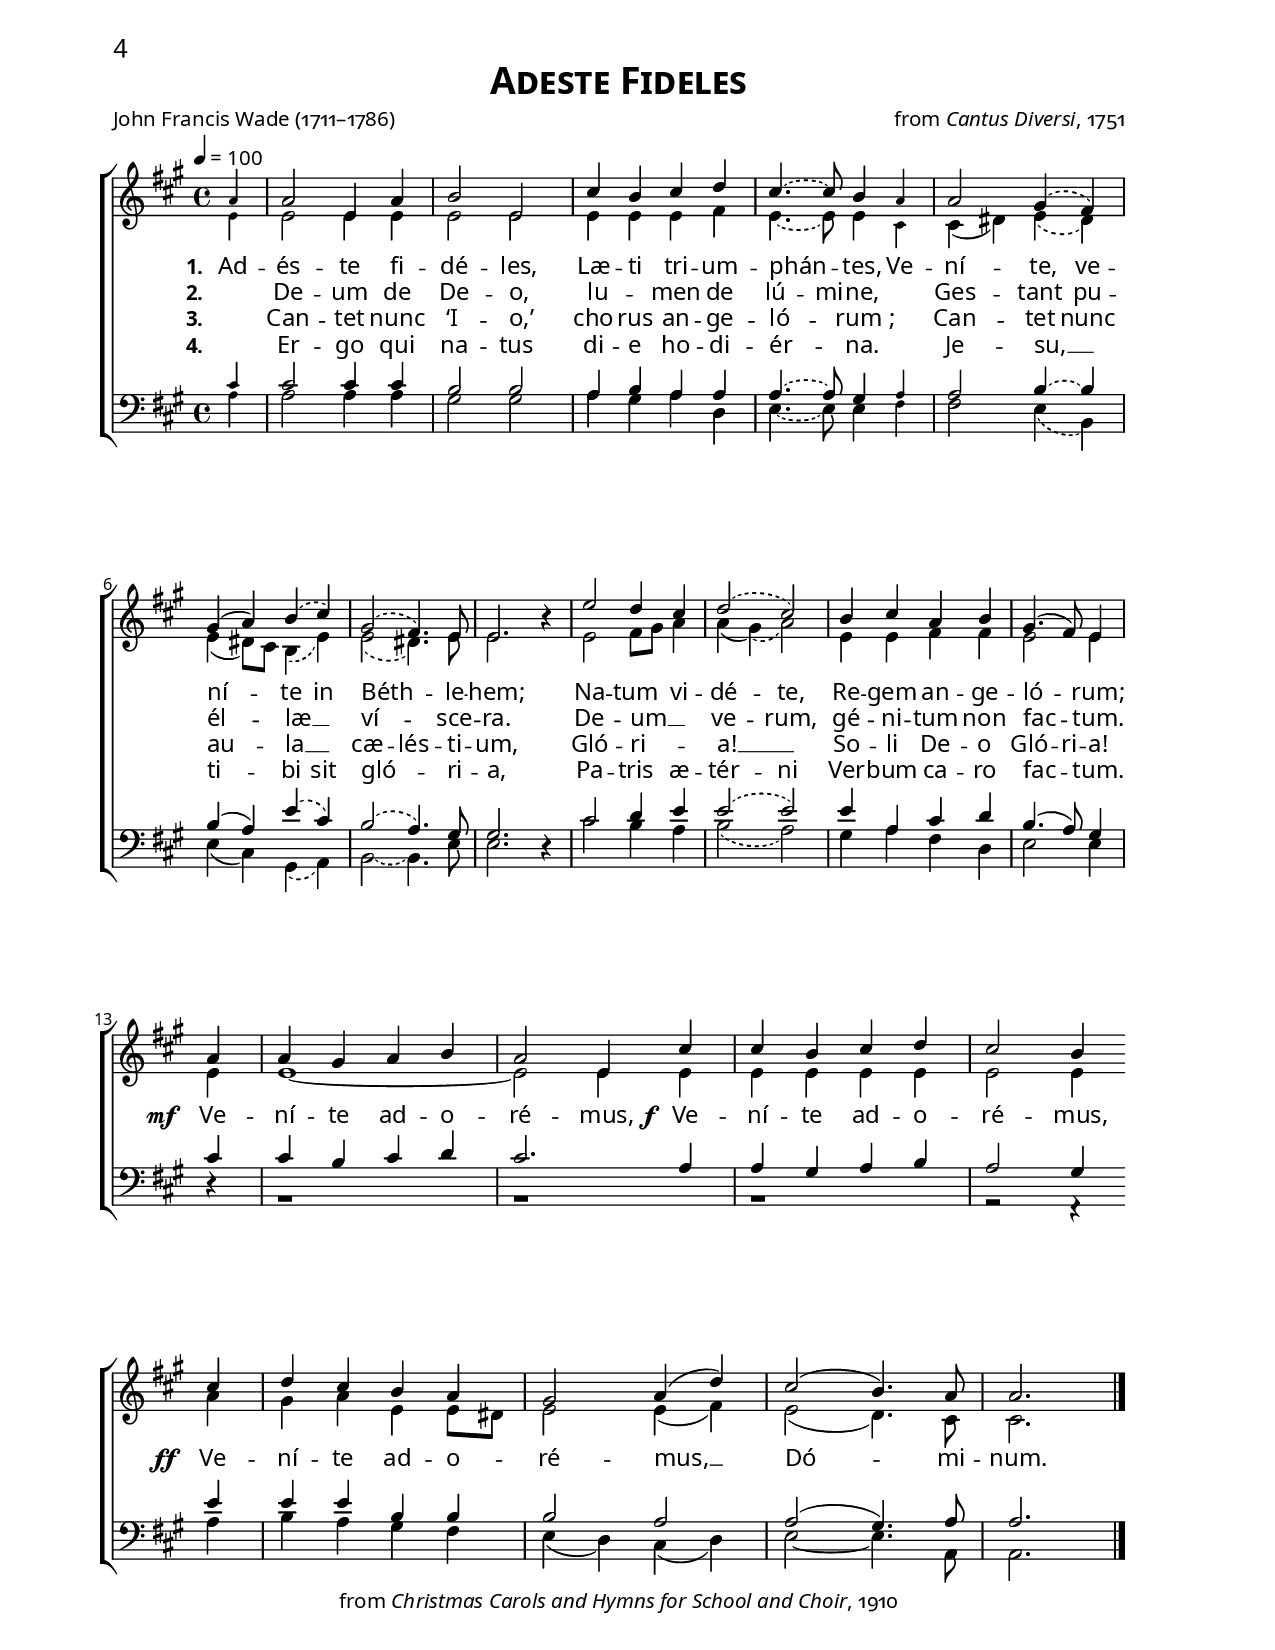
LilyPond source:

\version "2.14.2"
\include "util.ly"
\header {
  title = \markup{\override #'(font-name . "Garamond Premier Pro Semibold"){ \abs-fontsize #18 \smallCapsOldStyle"Adeste Fideles"}}
  poet = \markup\oldStyleNum"John Francis Wade (1711–1786)"
  composer = \markup\concat{"from " \italic"Cantus Diversi" \oldStyleNum", 1751"}
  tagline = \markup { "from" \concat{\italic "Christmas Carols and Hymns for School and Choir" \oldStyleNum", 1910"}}
}
\paper {
  paper-height = 11\in
  paper-width = 8.5\in
  indent = 0\in
  %system-system-spacing = #'((basic-distance . 10) (padding . 0))
  %system-system-spacing =
  %  #'((basic-distance . 0)
  %     (minimum-distance . 0)
  %     (padding . -10)
  %     (stretchability . 100))
  ragged-last-bottom = ##f
  ragged-bottom = ##f
  two-sided = ##t
  inner-margin = 1\in
  outer-margin = 0.75\in
  top-margin = 0.26\in
  bottom-margin = 0.25\in
  first-page-number = #004
  print-first-page-number = ##t
  headerLine = ""
  oddHeaderMarkup = \markup\fill-line{
     \override #'(font-name . "Garamond Premier Pro")\abs-fontsize #12.5
     \combine 
        \fill-line{"" \on-the-fly #print-page-number-check-first
        \oldStylePageNum""
        }
        \fill-line{\headerLine}
  }
  evenHeaderMarkup = \markup {
     \override #'(font-name . "Garamond Premier Pro")\abs-fontsize #12.5
     \combine
        \on-the-fly #print-page-number-check-first
        \oldStylePageNum""
        \fill-line{\headerLine}
  }
}
#(set-global-staff-size 18) \paper{ #(define fonts (make-pango-font-tree "Garamond Premier Pro" "Garamond Premier Pro" "Garamond Premier Pro" (/ 18 20))) }
global = {
  \key a \major
  \time 4/4
  \autoBeamOff
  \override DynamicLineSpanner #'staff-padding = #0.0
  \override DynamicLineSpanner #'Y-extent = #'(-0.5 . 1.5)
}

sopMusic = \relative c'' {
  \tempo 4 = 100
  \partial 4 \teeny a4 | \normalsize
  a2 e4 a |
  b2 e, |
  cis'4 b cis d |
  \tieDashed\slurDashed cis4.~ cis8 b4 \teeny a | \normalsize
  a2 gis4( fis) | \break
  
  \tieSolid\slurSolid
  gis( a) \slurDashed b( cis) |
  gis2( fis4.) e8 |
  e2. b'4\rest |
  e2 d4 cis |
  \slurDashed d2( cis) |
  b4 cis a b |
  \slurSolid \partial 4*3 gis4.( fis8) e4 | \break
  
  \partial 4 a4 |
  a gis a b |
  a2 e4 cis'4 |
  cis b cis d |
  cis2 b4 \bar""\break cis |
  
  d cis b a |
  gis2 a4( d) |
  cis2( b4.) a8) |
  \partial 4*3 a2. \bar "|."
}
sopWords = \lyricmode {
  
}

altoMusic = \relative c' {
  \partial 4 \teeny e4 | \normalsize
  e2 e4 e |
  e2 e |
  e4 e e fis |
  \tieDashed\slurDashed e4.~ e8 e4 \teeny cis | \normalsize
  \slurSolid cis( dis) \slurDashed e( dis) |
  
  \tieSolid\slurSolid e( dis8[) cis] \slurDashed b4( e) |
  e2( dis4.) e8 |
  e2. s4 |
  e2 fis8[ gis] a4 |
  \slurSolid a( \slurDashed gis)( a2) |
  e4 e fis fis |
  \slurSolid \partial 4*3 e2 e4 |
  
  e4 |
  e1~ |
  e2 e4 e |
  e e e e |
  e2 e4 a |
  
  gis a e e8[ dis] |
  e2 e4( fis) |
  e2( d4.) cis8 |
  \partial 4*3 cis2. \bar "|."
}
altoWords = {
  \dropLyricsV
  \lyricmode {
    \set stanza = #"1. "
  \set ignoreMelismata = ##t
    Ad -- és -- te fi -- dé -- les, Læ -- ti tri -- um -- phán -- _ tes,
    Ve -- ní -- te, ve -- ní -- _ te in Béth -- _ le -- hem; Na -- tum vi -- dé -- te,
    Re -- gem an -- ge -- ló -- _ rum;
  \unset ignoreMelismata
  }
  \set stanza = \markup\dynamic"mf  "
  \lyricmode {
    Ve -- ní -- te ad -- o -- ré -- mus,
  }
  \set stanza = \markup\dynamic" f "
  \lyricmode {
    Ve -- ní -- te ad -- o -- ré -- mus,
  }
  \set stanza = \markup\dynamic"ff  "
  \lyricmode {
    \raiseLyrics
    Ve -- ní -- te ad -- o -- ré -- mus, __ Dó -- mi -- num.
  }
}
altoWordsII = \lyricmode {
  \dropLyricsV
  \set stanza = #"2. "
  \set ignoreMelismata = ##t
  _ De -- um de De -- o, lu -- _ men de lú -- mi -- ne, ""
  Ges -- tant pu -- él -- _ læ __ _ ví -- _ sce -- ra.
  De -- um __ _ ve -- rum, gé -- ni -- tum non fac -- _ tum.
}
altoWordsIII = \lyricmode {
  \dropLyricsV
  \set stanza = #"3. "
  \set ignoreMelismata = ##t
  _ Can -- tet nunc ‘I -- o,’ cho -- rus an -- ge -- ló -- _ rum_; ""
  Can -- tet nunc au -- _ la __ _ cæ -- lés -- ti -- um,
  Gló -- ri -- _ a! __ _ So -- li De -- o Gló -- ri -- a!
}
altoWordsIV = \lyricmode {
  \dropLyricsV
  \set stanza = #"4. "
  \set ignoreMelismata = ##t
  _ Er -- go qui na -- tus di -- e ho -- di -- ér -- _ na. ""
  Je -- su, __ _ ti -- _ bi sit gló -- _ ri -- a,
  Pa -- tris æ -- tér -- ni Ver -- bum ca -- ro fac -- _ tum.
}

tenorMusic = \relative c' {
  \partial 4 \teeny cis4 | \normalsize
  cis2 cis4 cis |
  b2 b |
  a4 b a a |
  \tieDashed\slurDashed a4.~ a8 gis4 \teeny a | \normalsize
  a2 b4~ b |
  
  \tieSolid\slurSolid b( a) \slurDashed e'( cis) |
  b2( a4.) gis8 |
  gis2. d4\rest |
  cis'2 d4 e |
  \slurDashed e2( e2) |
  e4 a, cis d |
  \slurSolid \partial 4*3 b4.( a8) gis4 |
  
  \partial 4 cis4 |
  cis b cis d |
  cis2. a4 |
  a gis a b |
  a2 gis4 e' |
  
  e e b b |
  b2 a |
  a( gis4.) a8 |
  \partial 4*3 a2. \bar "|."
}
tenorWords = \lyricmode {

}

bassMusic = \relative c' {
  \partial 4 \teeny a4 | \normalsize
  a2 a4 a |
  gis2 gis |
  a4 gis a d, |
  \tieDashed\slurDashed e4.~ e8 e4 \teeny fis | \normalsize
  fis2 e4( b) |
  
  \tieSolid\slurSolid e( cis) \slurDashed gis( a) |
  \tieDashed b2~ b4. e8 |
  \tieSolid e2. s4 |
  cis'2 b4 a |
  b2( a2) |
  gis4 a fis d |
  \partial 4*3 e2 e4 |
  
  \slurSolid \partial 4 d\rest |
  g,1\rest |
  g1\rest |
  g1\rest |
  g2\rest f4\rest a'4 |
  
  b a gis fis |
  e( d) cis( d) |
  e2~e4. a,8 |
  \partial 4*3 a2. \bar "|."
}
bassWords = \lyricmode {

}

\score {
  <<
   \new ChoirStaff <<
%    \new Lyrics = sopranos \with { \override VerticalAxisGroup #'nonstaff-relatedstaff-spacing = #'((basic-distance . 1)) }
    \new Staff = women <<
      \new Voice = "sopranos" { \voiceOne << \global \sopMusic >> }
      \new Voice = "altos" { \voiceTwo << \global \altoMusic >> }
    >>
    \new Lyrics \with { alignAboveContext = #"women" \override VerticalAxisGroup #'nonstaff-relatedstaff-spacing = #'((basic-distance . 1))} \lyricsto "sopranos" \sopWords
    \new Lyrics = "altosIV"  \with { alignBelowContext = #"women" } \lyricsto "sopranos" \altoWordsIV
    \new Lyrics = "altosIII"  \with { alignBelowContext = #"women" } \lyricsto "sopranos" \altoWordsIII
    \new Lyrics = "altosII"  \with { alignBelowContext = #"women" } \lyricsto "sopranos" \altoWordsII
    \new Lyrics = "altos"  \with { alignBelowContext = #"women" } \lyricsto "sopranos" \altoWords
   \new Staff = men <<
      \clef bass
      \new Voice = "tenors" { \voiceOne << \global \tenorMusic >> }
      \new Voice = "basses" { \voiceTwo << \global \bassMusic >> }
    >>
    \new Lyrics \with { alignAboveContext = #"men" \override VerticalAxisGroup #'nonstaff-relatedstaff-spacing = #'((basic-distance . 1)) } \lyricsto "tenors" \tenorWords
    \new Lyrics \with { alignBelowContext = #"men" \override VerticalAxisGroup #'nonstaff-relatedstaff-spacing = #'((basic-distance . 1)) } \lyricsto "basses" \bassWords
  >>
%    \new PianoStaff << \new Staff { \new Voice { \pianoRH } } \new Staff { \clef "bass" \pianoLH } >>
  >>
  \layout {
  \context {
    \Lyrics
    \override LyricText #'font-size = #1.3
  }
    \context {
      \Score
      %\override SpacingSpanner #'base-shortest-duration = #(ly:make-moment 1 8)
      %\override SpacingSpanner #'common-shortest-duration = #(ly:make-moment 1 4)
    }
    \context {
      % Remove all empty staves
      % \Staff \RemoveEmptyStaves \override VerticalAxisGroup #'remove-first = ##t
    }
    \context {
      \Lyrics
      \override LyricText #'X-offset = #center-on-word
    }
  }
}

